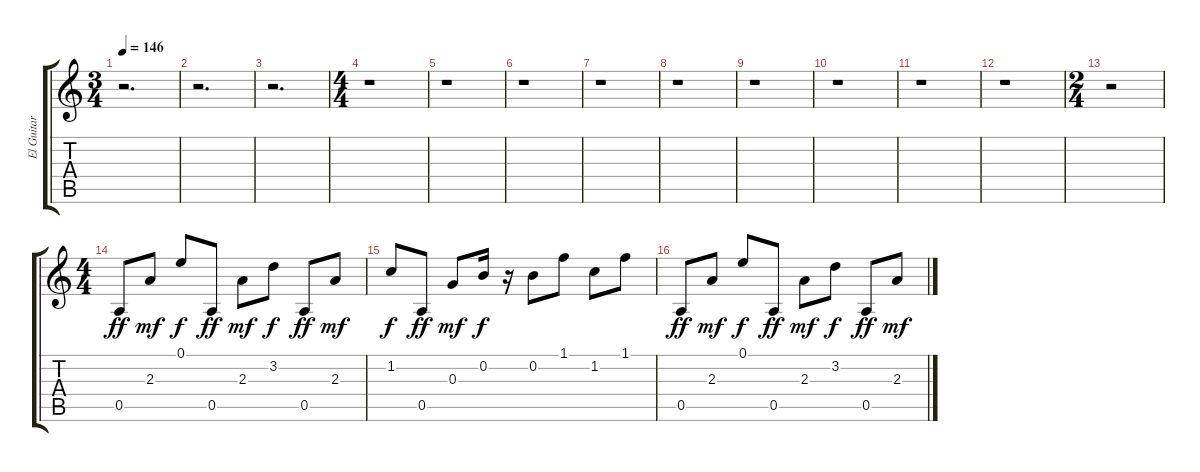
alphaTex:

\track ("El Guitar" "El Guitar") {instrument electricguitarmuted}
\staff {score tabs}
\tuning (E4 B3 G3 D3 A2 E2) {hide}
\ts (3 4)
\tempo 146
\clef g2
\ks c
r.2{d dy f} |
r.2{d} |
r.2{d} |
\ts (4 4)
r.1 |
r.1 |
r.1 |
r.1 |
r.1 |
r.1 |
r.1 |
r.1 |
r.1 |
\ts (2 4)
r.2 |
\ts (4 4)
0.5.8{dy ff} 2.3.8{dy mf} 0.1.8{dy f} 0.5.8{dy ff} 2.3.8{dy mf} 3.2.8{dy f} 0.5.8{dy ff} 2.3.8{dy mf} |
1.2.8{dy f} 0.5.8{dy ff} 0.3.8{dy mf} 0.2.16{dy f} r.16 0.2.8 1.1.8 1.2.8 1.1.8 |
0.5.8{dy ff} 2.3.8{dy mf} 0.1.8{dy f} 0.5.8{dy ff} 2.3.8{dy mf} 3.2.8{dy f} 0.5.8{dy ff} 2.3.8{dy mf}
